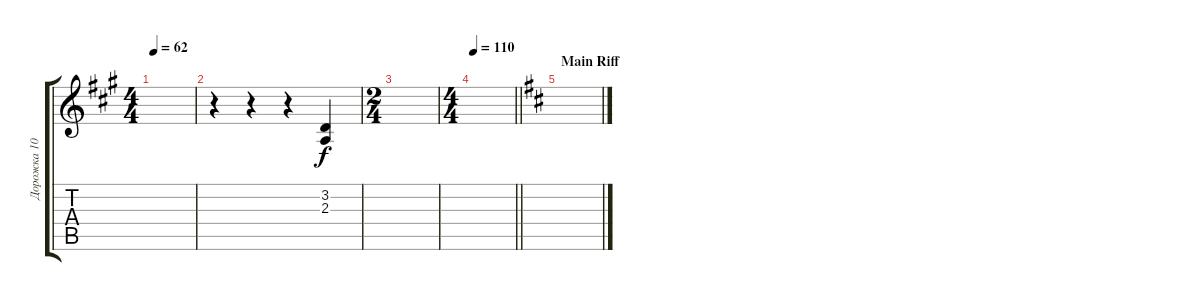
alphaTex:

\track ("Дорожка 10" "Дорожка 10") {instrument guitarfretnoise}
\staff {score tabs}
\tuning (E4 B3 G3 D3 A2 E2) {hide}
\ts (4 4)
\tempo 62
\clef g2
\ks f#minor
|
r.4 r.4 r.4 (3.2 2.3).4 |
\ts (2 4)
|
\ts (4 4)
\tempo 110
\barLineRight lightlight
|
\section ("" "Main Riff")
\ks bminor
